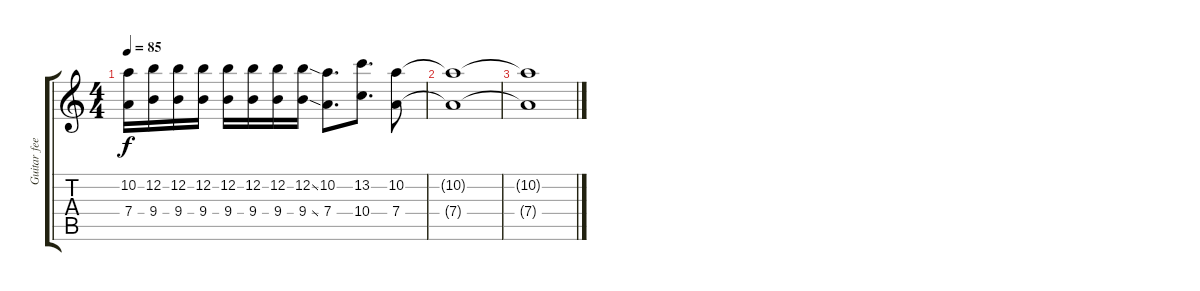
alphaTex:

\track ("Guitar feedback" "Guitar fee") {instrument electricguitarjazz}
\staff {score tabs}
\tuning (E4 B3 G3 D3 A2 E2) {hide}
\ts (4 4)
\tempo 85
\clef g2
\ks c
(10.2{t} 7.4{t}).16{dy f} (12.2 9.4).16 (12.2 9.4).16 (12.2 9.4).16 (12.2 9.4).16 (12.2 9.4).16 (12.2 9.4).16 (12.2{ss} 9.4{ss}).16 (10.2 7.4).8{d} (13.2 10.4).8{d} (10.2 7.4).8 |
(10.2{t} 7.4{t}).1 |
(10.2{t} 7.4{t}).1
